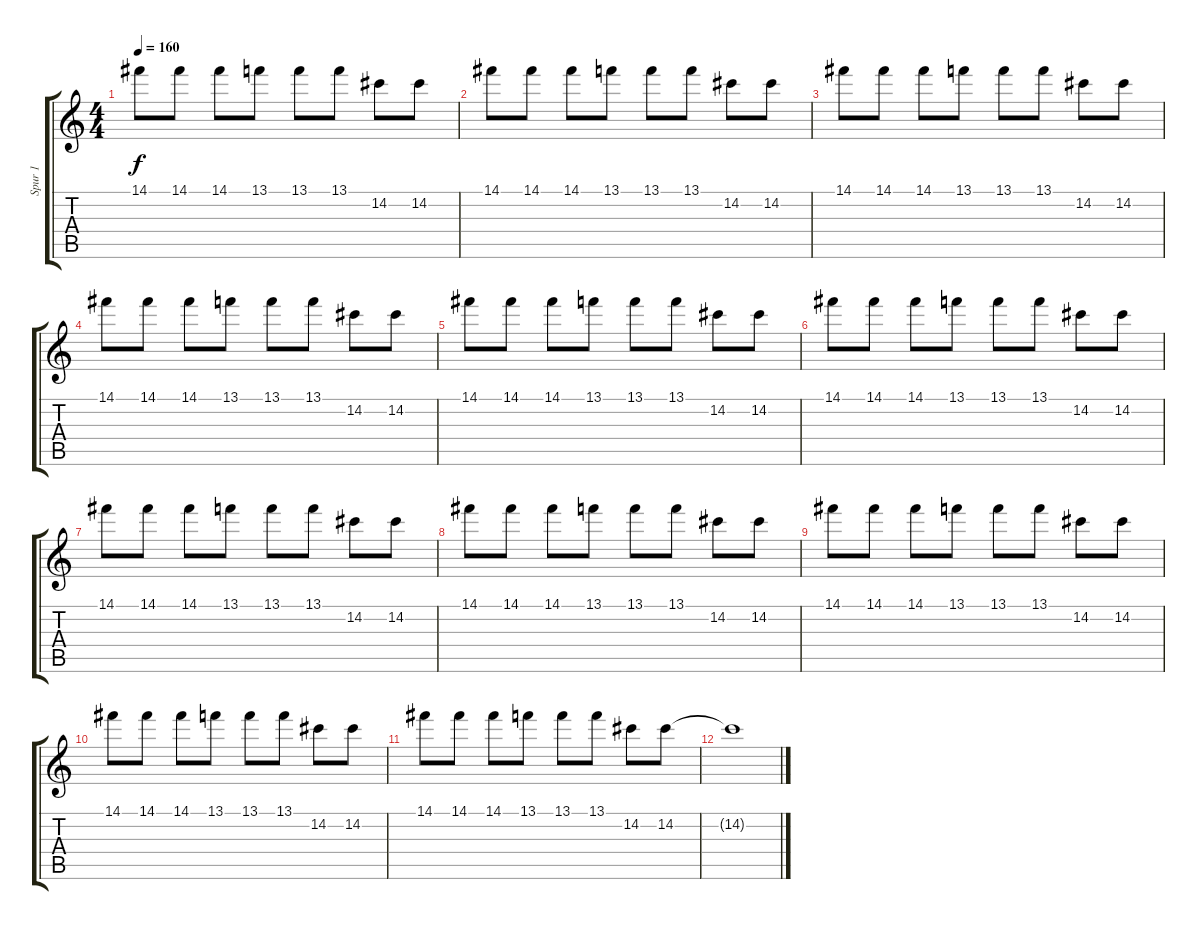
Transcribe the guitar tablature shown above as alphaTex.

\track ("Spur 1" "Spur 1") {instrument distortionguitar}
\staff {score tabs}
\tuning (E4 B3 G3 D3 A2 E2) {hide}
\ts (4 4)
\tempo 160
\clef g2
\ks c
14.1.8{dy f} 14.1.8 14.1.8 13.1.8 13.1.8 13.1.8 14.2.8 14.2.8 |
14.1.8 14.1.8 14.1.8 13.1.8 13.1.8 13.1.8 14.2.8 14.2.8 |
14.1.8 14.1.8 14.1.8 13.1.8 13.1.8 13.1.8 14.2.8 14.2.8 |
14.1.8 14.1.8 14.1.8 13.1.8 13.1.8 13.1.8 14.2.8 14.2.8 |
14.1.8 14.1.8 14.1.8 13.1.8 13.1.8 13.1.8 14.2.8 14.2.8 |
14.1.8 14.1.8 14.1.8 13.1.8 13.1.8 13.1.8 14.2.8 14.2.8 |
14.1.8 14.1.8 14.1.8 13.1.8 13.1.8 13.1.8 14.2.8 14.2.8 |
14.1.8 14.1.8 14.1.8 13.1.8 13.1.8 13.1.8 14.2.8 14.2.8 |
14.1.8 14.1.8 14.1.8 13.1.8 13.1.8 13.1.8 14.2.8 14.2.8 |
14.1.8 14.1.8 14.1.8 13.1.8 13.1.8 13.1.8 14.2.8 14.2.8 |
14.1.8 14.1.8 14.1.8 13.1.8 13.1.8 13.1.8 14.2.8 14.2.8 |
14.2{t}.1
